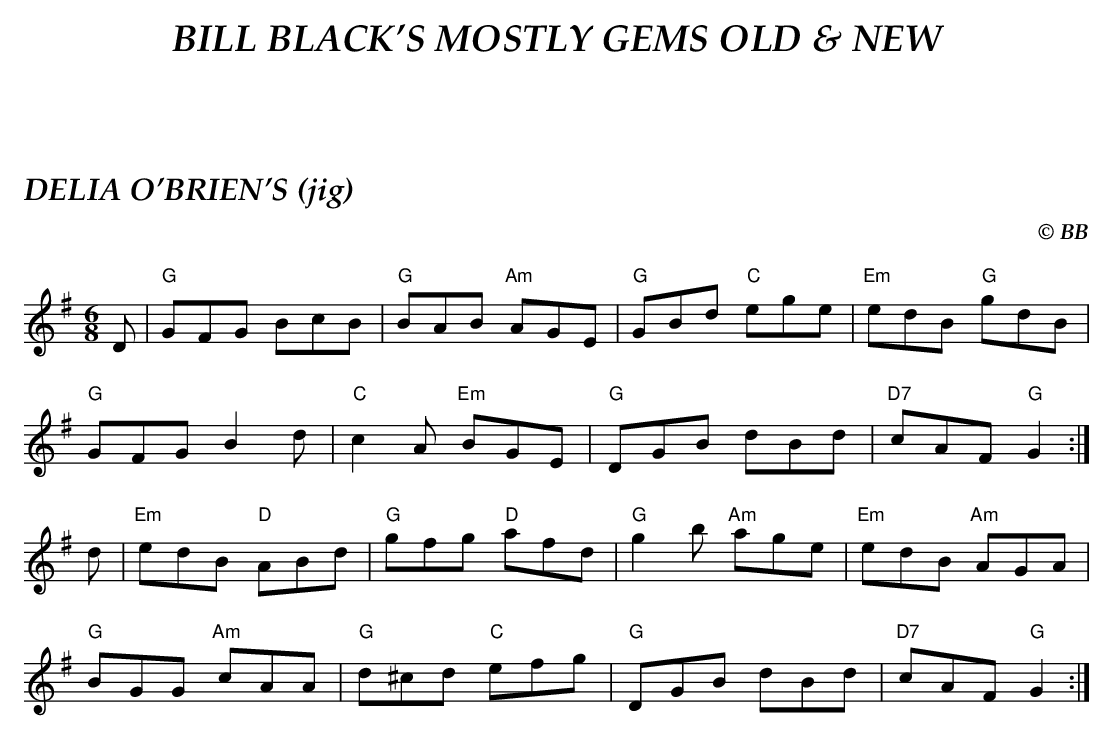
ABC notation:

X:1
T:DELIA O'BRIEN'S (jig)
C:© BB
M:6/8
L:1/8
Q:1/4=160
K:G
D|"G"GFG BcB|"G"BAB "Am"AGE|"G"GBd "C"ege|"Em"edB "G"gdB|
"G"GFG B2 d|"C"c2 A "Em"BGE|"G"DGB dBd|"D7"cAF "G"G2 :|
d|"Em"edB "D"ABd|"G"gfg "D"afd|"G"g2 b "Am"age|"Em"edB "Am"AGA|
"G"BGG "Am"cAA|"G"d^cd "C"efg|"G"DGB dBd|"D7"cAF "G"G2 :|
